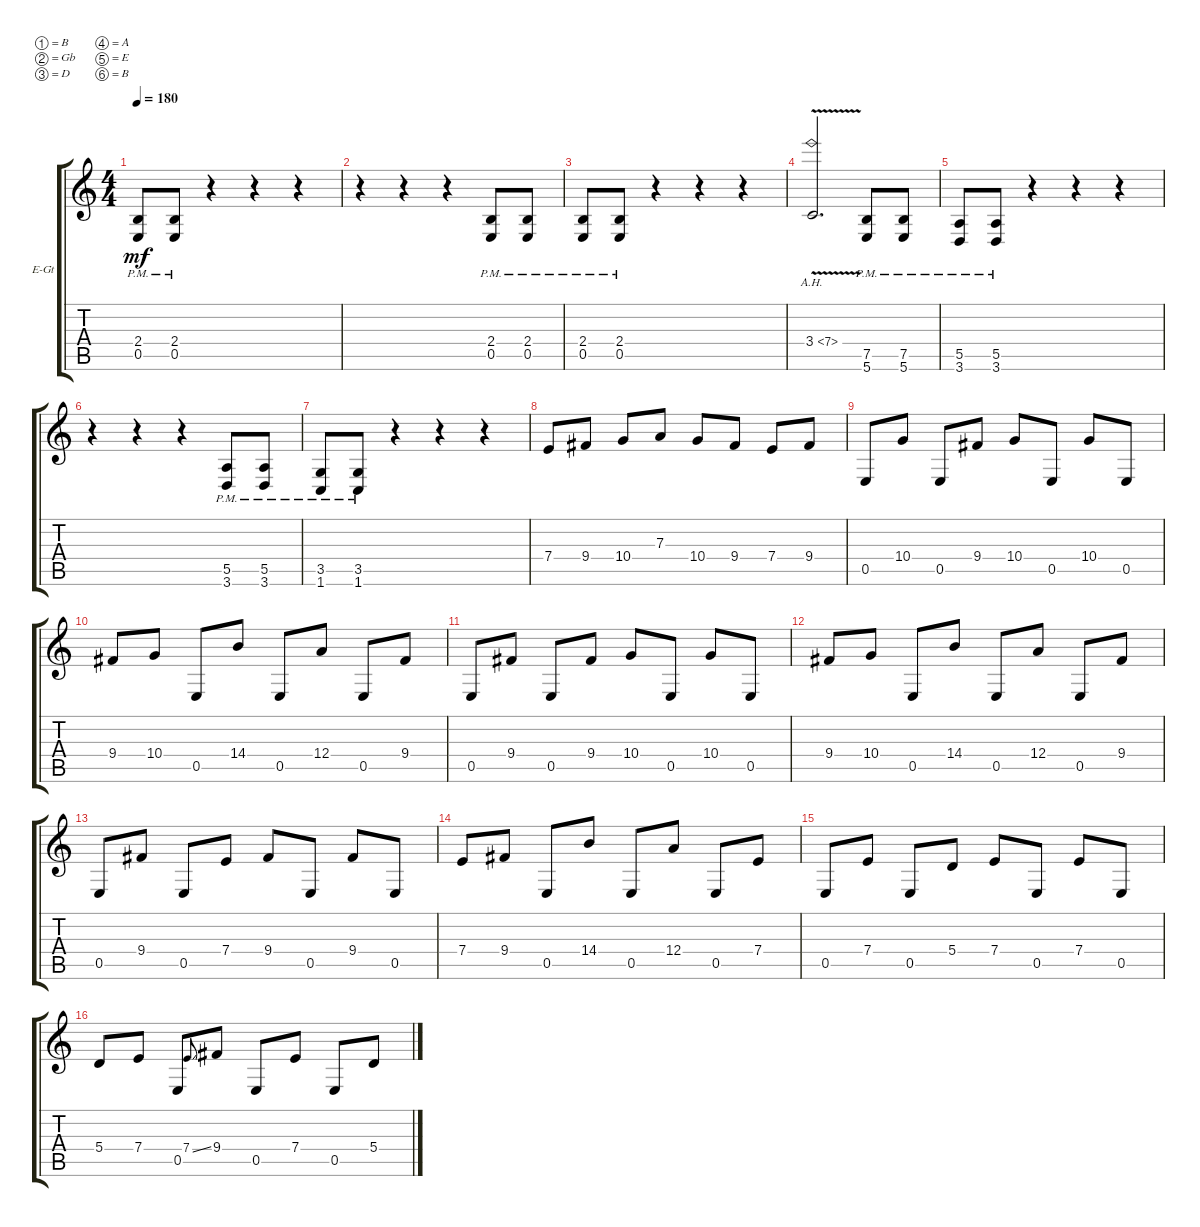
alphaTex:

\bracketExtendMode groupsimilarinstruments
\firstSystemTrackNameOrientation horizontal
\otherSystemsTrackNameOrientation horizontal
\track ("Electric Guitar 2" "E-Gt") {instrument distortionguitar}
\staff {score tabs}
\tuning (B3 Gb3 D3 A2 E2 B1)
\ts (4 4)
\tempo 180
\clef g2
\ks c
(0.5{pm} 2.4{pm}).8{dy mf} (0.5{pm} 2.4{pm}).8 r.4 r.4 r.4 |
r.4 r.4 r.4 (0.5{pm} 2.4{pm}).8 (0.5{pm} 2.4{pm}).8 |
(0.5{pm} 2.4{pm}).8 (0.5{pm} 2.4{pm}).8 r.4 r.4 r.4 |
3.4{ah 4 v}.2{d} (5.6{pm} 7.5{pm}).8 (5.6{pm} 7.5{pm}).8 |
(3.6{pm} 5.5{pm}).8 (3.6{pm} 5.5{pm}).8 r.4 r.4 r.4 |
r.4 r.4 r.4 (3.6{pm} 5.5{pm}).8 (3.6{pm} 5.5{pm}).8 |
(1.6{pm} 3.5{pm}).8 (1.6{pm} 3.5{pm}).8 r.4 r.4 r.4 |
7.4.8 9.4.8 10.4.8 7.3.8 10.4.8 9.4.8 7.4.8 9.4.8 |
0.5.8 10.4.8 0.5.8 9.4.8 10.4.8 0.5.8 10.4.8 0.5.8 |
9.4.8 10.4.8 0.5.8 14.4.8 0.5.8 12.4.8 0.5.8 9.4.8 |
0.5.8 9.4.8 0.5.8 9.4.8 10.4.8 0.5.8 10.4.8 0.5.8 |
9.4.8 10.4.8 0.5.8 14.4.8 0.5.8 12.4.8 0.5.8 9.4.8 |
0.5.8 9.4.8 0.5.8 7.4.8 9.4.8 0.5.8 9.4.8 0.5.8 |
7.4.8 9.4.8 0.5.8 14.4.8 0.5.8 12.4.8 0.5.8 7.4.8 |
0.5.8 7.4.8 0.5.8 5.4.8 7.4.8 0.5.8 7.4.8 0.5.8 |
5.4.8 7.4.8 0.5.8 7.4{ss}.8{gr onbeat} 9.4.8 0.5.8 7.4.8 0.5.8 5.4.8
